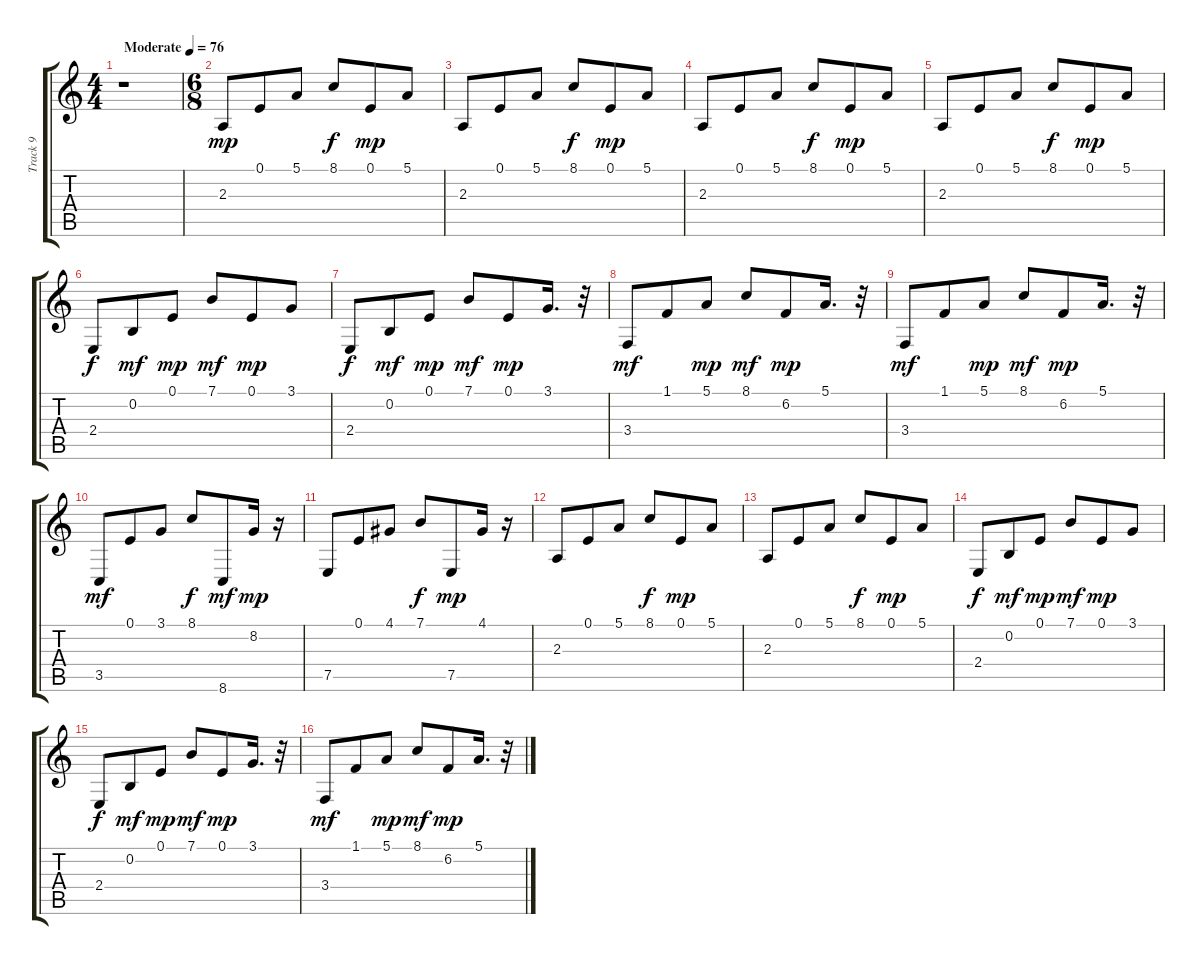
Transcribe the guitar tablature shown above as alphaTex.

\track ("Track 9" "Track 9") {instrument acousticgrandpiano}
\staff {score tabs}
\tuning (E4 B3 G3 D3 A2 E2) {hide}
\ts (4 4)
\tempo (76 "Moderate")
\clef g2
\ks c
r.1{dy mp instrument acousticgrandpiano} |
\ts (6 8)
2.3.8 0.1.8 5.1.8 8.1.8{dy f} 0.1.8{dy mp} 5.1.8 |
2.3.8 0.1.8 5.1.8 8.1.8{dy f} 0.1.8{dy mp} 5.1.8 |
2.3.8 0.1.8 5.1.8 8.1.8{dy f} 0.1.8{dy mp} 5.1.8 |
2.3.8 0.1.8 5.1.8 8.1.8{dy f} 0.1.8{dy mp} 5.1.8 |
2.4.8{dy f} 0.2.8{dy mf} 0.1.8{dy mp} 7.1.8{dy mf} 0.1.8{dy mp} 3.1.8 |
2.4.8{dy f} 0.2.8{dy mf} 0.1.8{dy mp} 7.1.8{dy mf} 0.1.8{dy mp} 3.1.16{d} r.32 |
3.4.8{dy mf} 1.1.8 5.1.8{dy mp} 8.1.8{dy mf} 6.2.8{dy mp} 5.1.16{d} r.32 |
3.4.8{dy mf} 1.1.8 5.1.8{dy mp} 8.1.8{dy mf} 6.2.8{dy mp} 5.1.16{d} r.32 |
3.5.8{dy mf} 0.1.8 3.1.8 8.1.8{dy f} 8.6.8{dy mf} 8.2.16{dy mp} r.16 |
7.5.8 0.1.8 4.1.8 7.1.8{dy f} 7.5.8{dy mp} 4.1.16 r.16 |
2.3.8 0.1.8 5.1.8 8.1.8{dy f} 0.1.8{dy mp} 5.1.8 |
2.3.8 0.1.8 5.1.8 8.1.8{dy f} 0.1.8{dy mp} 5.1.8 |
2.4.8{dy f} 0.2.8{dy mf} 0.1.8{dy mp} 7.1.8{dy mf} 0.1.8{dy mp} 3.1.8 |
2.4.8{dy f} 0.2.8{dy mf} 0.1.8{dy mp} 7.1.8{dy mf} 0.1.8{dy mp} 3.1.16{d} r.32 |
3.4.8{dy mf} 1.1.8 5.1.8{dy mp} 8.1.8{dy mf} 6.2.8{dy mp} 5.1.16{d} r.32
